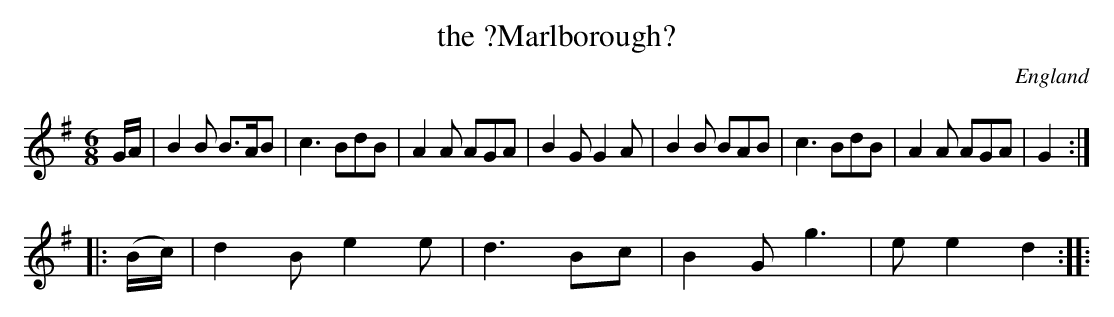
X:1
T:the ?Marlborough?
L:1/8
M:6/8
O:England
K:G
G/A/ | \
B2B B>AB | c3 BdB | A2A AGA | B2G G2A | \
B2B BAB  | c3 BdB | A2A AGA | G2 ::
(B/c/) | \
d2B e2e | d3 Bc |  B2G g3 | ee2 d2 ::
